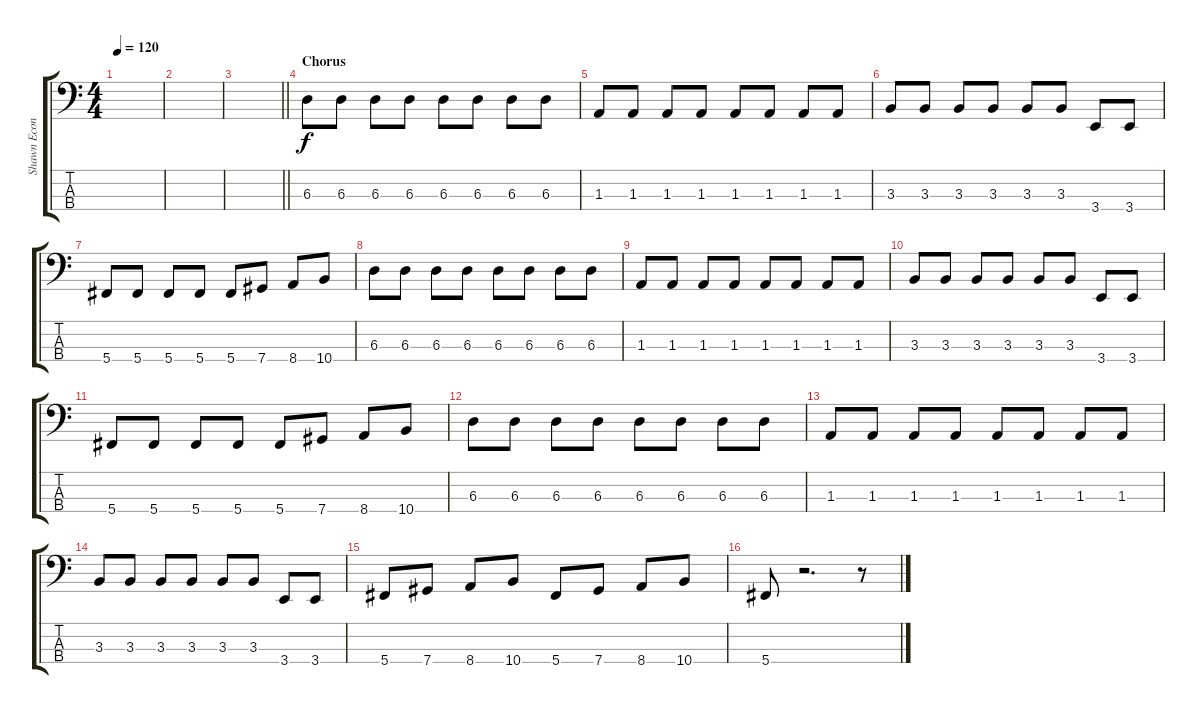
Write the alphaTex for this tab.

\track ("Shawn Economaki" "Shawn Econ") {instrument electricbasspick}
\staff {score tabs}
\tuning (Gb2 Db2 Ab1 Db1) {hide}
\ts (4 4)
\tempo 120
\clef f4
\ks c
|
|
\barLineRight lightlight
|
\section ("" "Chorus")
6.3.8 6.3.8 6.3.8 6.3.8 6.3.8 6.3.8 6.3.8 6.3.8 |
1.3.8 1.3.8 1.3.8 1.3.8 1.3.8 1.3.8 1.3.8 1.3.8 |
3.3.8 3.3.8 3.3.8 3.3.8 3.3.8 3.3.8 3.4.8 3.4.8 |
5.4.8 5.4.8 5.4.8 5.4.8 5.4.8 7.4.8 8.4.8 10.4.8 |
6.3.8 6.3.8 6.3.8 6.3.8 6.3.8 6.3.8 6.3.8 6.3.8 |
1.3.8 1.3.8 1.3.8 1.3.8 1.3.8 1.3.8 1.3.8 1.3.8 |
3.3.8 3.3.8 3.3.8 3.3.8 3.3.8 3.3.8 3.4.8 3.4.8 |
5.4.8 5.4.8 5.4.8 5.4.8 5.4.8 7.4.8 8.4.8 10.4.8 |
6.3.8 6.3.8 6.3.8 6.3.8 6.3.8 6.3.8 6.3.8 6.3.8 |
1.3.8 1.3.8 1.3.8 1.3.8 1.3.8 1.3.8 1.3.8 1.3.8 |
3.3.8 3.3.8 3.3.8 3.3.8 3.3.8 3.3.8 3.4.8 3.4.8 |
5.4.8 7.4.8 8.4.8 10.4.8 5.4.8 7.4.8 8.4.8 10.4.8 |
5.4.8 r.2{d} r.8
